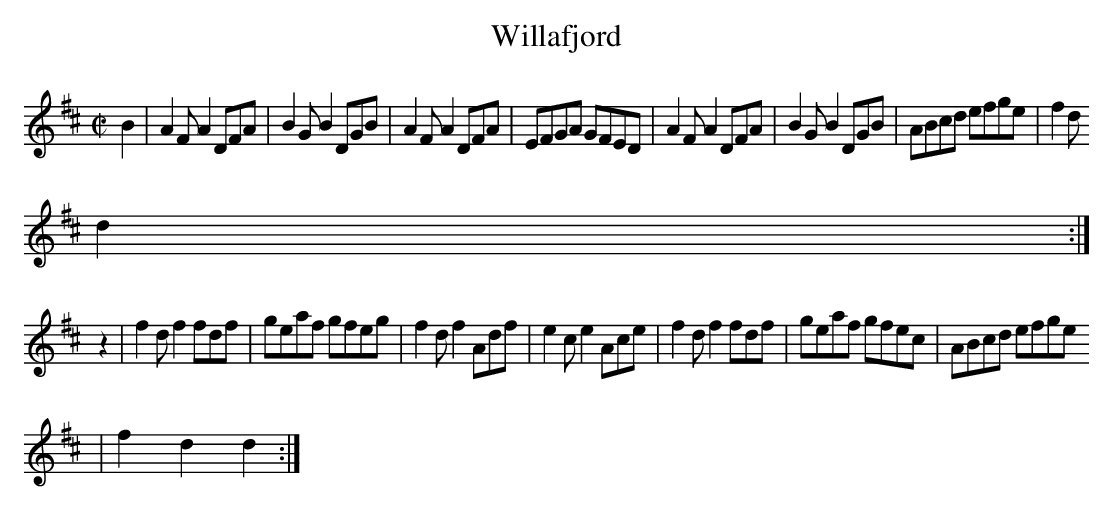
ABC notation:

X:1
T:Willafjord
M:C|
L:1/8
K:D
B2|A2FA2DFA|B2GB2DGB|A2FA2DFA|EFGA GFED|A2FA2DFA|B2GB2DGB|ABcd efge|f2 d
2 d2 :|
z2|f2 df2 fdf|geaf gfeg|f2 df2 Adf|e2ce2Ace|f2df2fdf|geaf gfec|ABcd efge
|f2 d2 d2 :|
